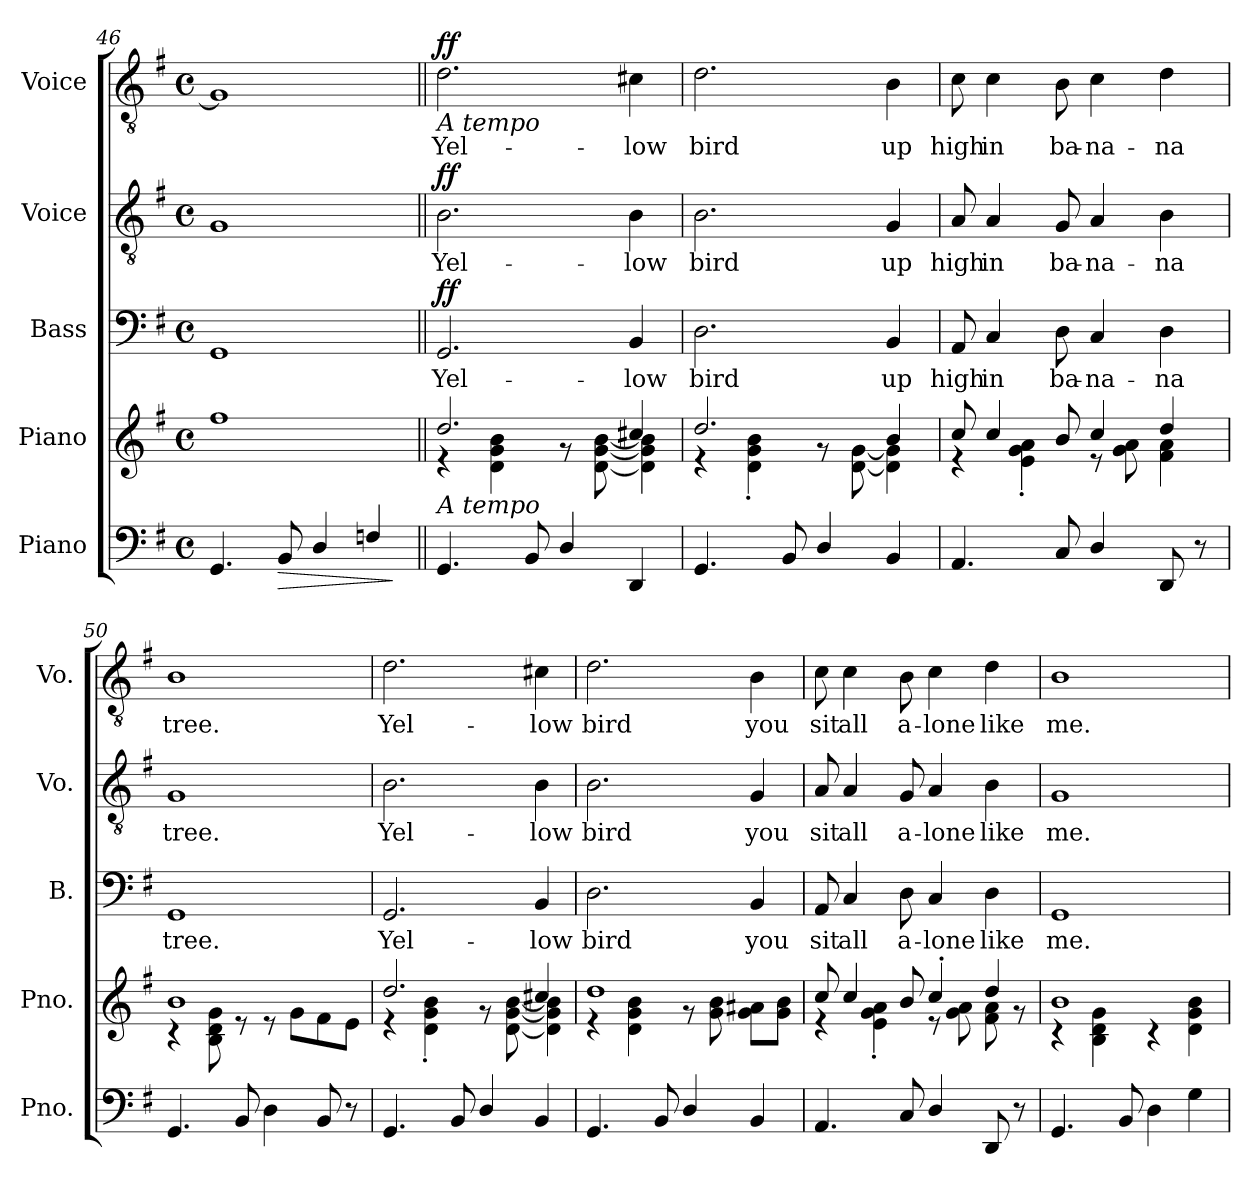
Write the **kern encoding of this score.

**kern	**dynam	**kern	**kern	**text	**dynam	**kern	**text	**dynam	**kern	**text	**dynam
*part5	*part5	*part4	*part3	*part3	*part3	*part2	*part2	*part2	*part1	*part1	*part1
*staff5	*staff5	*staff4	*staff3	*staff3	*staff3	*staff2	*staff2	*staff2	*staff1	*staff1	*staff1
*I"Piano	*	*I"Piano	*I"Bass	*	*	*I"Voice	*	*	*I"Voice	*	*
*I'Pno.	*	*I'Pno.	*I'B.	*	*	*I'Vo.	*	*	*I'Vo.	*	*
!!LO:LB:g=z
*clefF4	*	*clefG2	*clefF4	*	*	*clefGv2	*	*	*clefGv2	*	*
*k[f#]	*	*k[f#]	*k[f#]	*	*	*k[f#]	*	*	*k[f#]	*	*
*M4/4	*	*M4/4	*M4/4	*	*	*M4/4	*	*	*M4/4	*	*
*met(c)	*	*met(c)	*met(c)	*	*	*met(c)	*	*	*met(c)	*	*
=46	=46	=46	=46	=46	=46	=46	=46	=46	=46	=46	=46
4.GG/	.	1ff#	1GG	.	.	1G	.	.	1G]	.	.
!	!LO:HP:b	!	!	!	!	!	!	!	!	!	!
8BB/	>	.	.	.	.	.	.	.	.	.	.
4D/	.	.	.	.	.	.	.	.	.	.	.
4Fn/	.	.	.	.	.	.	.	.	.	.	.
.	]	.	.	.	.	.	.	.	.	.	.
=47||	=47||	=47||	=47||	=47||	=47||	=47||	=47||	=47||	=47||	=47||	=47||
*	*	*	*	*	*	*	*	*	*MM120	*	*
*	*	*^	*	*	*	*	*	*	*	*	*
!	!	!	!	!	!	!	!	!	!	!LO:TX:b:i:t=A tempo	!	!
!	!	!LO:TX:b:i:t=A tempo	!	!	!	!	!	!	!	!	!	!
!	!	!	!	!	!LO:LY:b	!LO:DY:b	!	!LO:LY:b	!LO:DY:b	!	!LO:LY:b	!LO:DY:b
4.GG/	.	2.dd/	4r	2.GG/	Yel-	ff	2.B\	Yel-	ff	2.d\	Yel-	ff
.	.	.	4d\ 4g\ 4b\	.	.	.	.	.	.	.	.	.
8BB/	.	.	.	.	.	.	.	.	.	.	.	.
4D/	.	.	8r	.	.	.	.	.	.	.	.	.
.	.	.	[8d\ [8g\ [8b\	.	.	.	.	.	.	.	.	.
!	!	!	!	!	!LO:LY:b	!	!	!LO:LY:b	!	!	!LO:LY:b	!
4DD/	.	4cc#X/	4d\] 4g\] 4b\]	4BB/	-low	.	4B\	-low	.	4c#X\	-low	.
=48	=48	=48	=48	=48	=48	=48	=48	=48	=48	=48	=48	=48
!	!	!	!	!	!LO:LY:b	!	!	!LO:LY:b	!	!	!LO:LY:b	!
4.GG/	.	2.dd/	4r	2.D\	bird	.	2.B\	bird	.	2.d\	bird	.
.	.	.	4d\' 4g\' 4b\'	.	.	.	.	.	.	.	.	.
8BB/	.	.	.	.	.	.	.	.	.	.	.	.
4D/	.	.	8r	.	.	.	.	.	.	.	.	.
.	.	.	[8d\ [8g\	.	.	.	.	.	.	.	.	.
!	!	!	!	!	!LO:LY:b	!	!	!LO:LY:b	!	!	!LO:LY:b	!
4BB/	.	4b/	4d\] 4g\]	4BB/	up	.	4G/	up	.	4B\	up	.
=49	=49	=49	=49	=49	=49	=49	=49	=49	=49	=49	=49	=49
!	!	!	!	!	!LO:LY:b	!	!	!LO:LY:b	!	!	!LO:LY:b	!
4.AA/	.	8cc/	4r	8AA/	high	.	8A/	high	.	8c\	high	.
!	!	!	!	!	!LO:LY:b	!	!	!LO:LY:b	!	!	!LO:LY:b	!
.	.	4cc/	.	4C/	in	.	4A/	in	.	4c\	in	.
.	.	.	4e\' 4g\' 4a\'	.	.	.	.	.	.	.	.	.
!	!	!	!	!	!LO:LY:b	!	!	!LO:LY:b	!	!	!LO:LY:b	!
8C/	.	8b/	.	8D\	ba-	.	8G/	ba-	.	8B\	ba-	.
!	!	!	!	!	!LO:LY:b	!	!	!LO:LY:b	!	!	!LO:LY:b	!
4D/	.	4cc/	8r	4C/	-na-	.	4A/	-na-	.	4c\	-na-	.
.	.	.	8g\ 8a\	.	.	.	.	.	.	.	.	.
!	!	!	!	!	!LO:LY:b	!	!	!LO:LY:b	!	!	!LO:LY:b	!
8DD/	.	4dd/	4f#\ 4a\	4D\	-na	.	4B\	-na	.	4d\	-na	.
8r	.	.	.	.	.	.	.	.	.	.	.	.
=50	=50	=50	=50	=50	=50	=50	=50	=50	=50	=50	=50	=50
!	!	!	!	!	!LO:LY:b	!	!	!LO:LY:b	!	!	!LO:LY:b	!
4.GG/	.	1b	4r	1GG	tree.	.	1G	tree.	.	1B	tree.	.
.	.	.	8B\ 8d\ 8g\	.	.	.	.	.	.	.	.	.
8BB/	.	.	8r	.	.	.	.	.	.	.	.	.
4D\	.	.	8r	.	.	.	.	.	.	.	.	.
.	.	.	8g\L	.	.	.	.	.	.	.	.	.
8BB/	.	.	8f#\	.	.	.	.	.	.	.	.	.
8r	.	.	8e\J	.	.	.	.	.	.	.	.	.
=51	=51	=51	=51	=51	=51	=51	=51	=51	=51	=51	=51	=51
!	!	!	!	!	!LO:LY:b	!	!	!LO:LY:b	!	!	!LO:LY:b	!
4.GG/	.	2.dd/	4r	2.GG/	Yel-	.	2.B\	Yel-	.	2.d\	Yel-	.
.	.	.	4d\' 4g\' 4b\'	.	.	.	.	.	.	.	.	.
8BB/	.	.	.	.	.	.	.	.	.	.	.	.
4D/	.	.	8r	.	.	.	.	.	.	.	.	.
.	.	.	[8d\ [8g\ [8b\	.	.	.	.	.	.	.	.	.
!	!	!	!	!	!LO:LY:b	!	!	!LO:LY:b	!	!	!LO:LY:b	!
4BB/	.	4cc#X/	4d\] 4g\] 4b\]	4BB/	-low	.	4B\	-low	.	4c#X\	-low	.
!!LO:PB:g=z
=52	=52	=52	=52	=52	=52	=52	=52	=52	=52	=52	=52	=52
!	!	!	!	!	!LO:LY:b	!	!	!LO:LY:b	!	!	!LO:LY:b	!
4.GG/	.	1dd	4r	2.D\	bird	.	2.B\	bird	.	2.d\	bird	.
.	.	.	4d\ 4g\ 4b\	.	.	.	.	.	.	.	.	.
8BB/	.	.	.	.	.	.	.	.	.	.	.	.
4D/	.	.	8r	.	.	.	.	.	.	.	.	.
.	.	.	8g\ 8b\	.	.	.	.	.	.	.	.	.
!	!	!	!	!	!LO:LY:b	!	!	!LO:LY:b	!	!	!LO:LY:b	!
4BB/	.	.	8g\ 8a#X\L	4BB/	you	.	4G/	you	.	4B\	you	.
.	.	.	8g\ 8b\J	.	.	.	.	.	.	.	.	.
=53	=53	=53	=53	=53	=53	=53	=53	=53	=53	=53	=53	=53
!	!	!	!	!	!LO:LY:b	!	!	!LO:LY:b	!	!	!LO:LY:b	!
4.AA/	.	8cc/	4r	8AA/	sit	.	8A/	sit	.	8c\	sit	.
!	!	!	!	!	!LO:LY:b	!	!	!LO:LY:b	!	!	!LO:LY:b	!
.	.	4cc/	.	4C/	all	.	4A/	all	.	4c\	all	.
.	.	.	4e\' 4g\' 4a\'	.	.	.	.	.	.	.	.	.
!	!	!	!	!	!LO:LY:b	!	!	!LO:LY:b	!	!	!LO:LY:b	!
8C/	.	8b/	.	8D\	a-	.	8G/	a-	.	8B\	a-	.
!	!	!	!	!	!LO:LY:b	!	!	!LO:LY:b	!	!	!LO:LY:b	!
4D/	.	4cc'/	8r	4C/	-lone	.	4A/	-lone	.	4c\	-lone	.
.	.	.	8g\ 8a\	.	.	.	.	.	.	.	.	.
!	!	!	!	!	!LO:LY:b	!	!	!LO:LY:b	!	!	!LO:LY:b	!
8DD/	.	4dd/	8f#\ 8a\	4D\	like	.	4B\	like	.	4d\	like	.
8r	.	.	8r	.	.	.	.	.	.	.	.	.
=54	=54	=54	=54	=54	=54	=54	=54	=54	=54	=54	=54	=54
!	!	!	!	!	!LO:LY:b	!	!	!LO:LY:b	!	!	!LO:LY:b	!
4.GG/	.	1b	4r	1GG	me.	.	1G	me.	.	1B	me.	.
.	.	.	4B\ 4d\ 4g\	.	.	.	.	.	.	.	.	.
8BB/	.	.	.	.	.	.	.	.	.	.	.	.
4D\	.	.	4r	.	.	.	.	.	.	.	.	.
4G\	.	.	4d\ 4g\ 4b\	.	.	.	.	.	.	.	.	.
*	*	*v	*v	*	*	*	*	*	*	*	*	*
=	=	=	=	=	=	=	=	=	=	=	=
*-	*-	*-	*-	*-	*-	*-	*-	*-	*-	*-	*-
